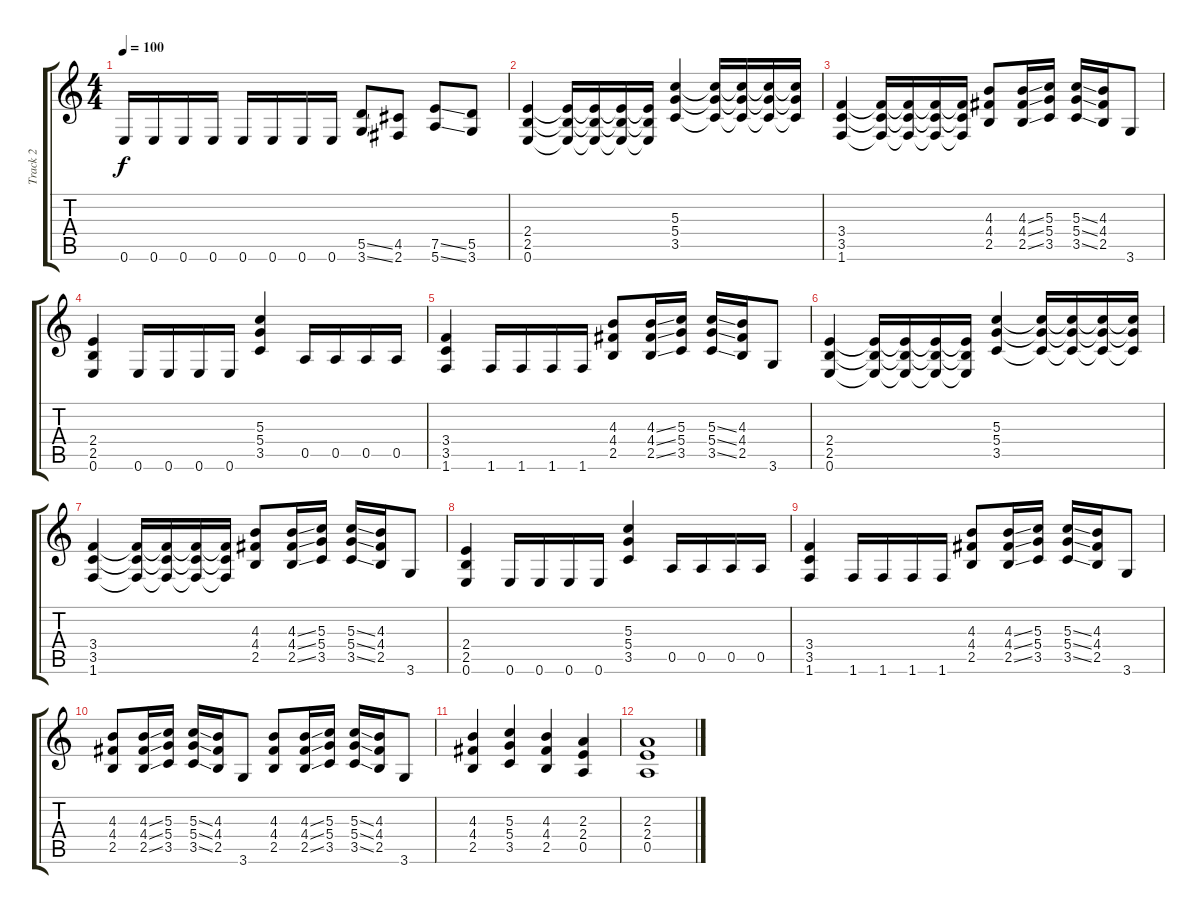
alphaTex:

\track ("Track 2" "Track 2") {instrument overdrivenguitar}
\staff {score tabs}
\tuning (E4 B3 G3 D3 A2 E2) {hide}
\ts (4 4)
\tempo 100
\clef g2
\ks c
0.6.16{dy f} 0.6.16 0.6.16 0.6.16 0.6.16 0.6.16 0.6.16 0.6.16 (5.5{ss} 3.6{ss}).8 (4.5 2.6).8 (7.5{ss} 5.6{ss}).8 (5.5 3.6).8 |
(2.4 2.5 0.6).4 (2.4{t} 2.5{t} 0.6{t}).16 (2.4{t} 2.5{t} 0.6{t}).16 (2.4{t} 2.5{t} 0.6{t}).16 (2.4{t} 2.5{t} 0.6{t}).16 (5.3 5.4 3.5).4 (5.3{t} 5.4{t} 3.5{t}).16 (5.3{t} 5.4{t} 3.5{t}).16 (5.3{t} 5.4{t} 3.5{t}).16 (5.3{t} 5.4{t} 3.5{t}).16 |
(3.4 3.5 1.6).4 (3.4{t} 3.5{t} 1.6{t}).16 (3.4{t} 3.5{t} 1.6{t}).16 (3.4{t} 3.5{t} 1.6{t}).16 (3.4{t} 3.5{t} 1.6{t}).16 (4.3 4.4 2.5).8 (4.3{ss} 4.4{ss} 2.5{ss}).16 (5.3 5.4 3.5).16 (5.3{ss} 5.4{ss} 3.5{ss}).16 (4.3 4.4 2.5).16 3.6.8 |
(2.4 2.5 0.6).4 0.6.16 0.6.16 0.6.16 0.6.16 (5.3 5.4 3.5).4 0.5.16 0.5.16 0.5.16 0.5.16 |
(3.4 3.5 1.6).4 1.6.16 1.6.16 1.6.16 1.6.16 (4.3 4.4 2.5).8 (4.3{ss} 4.4{ss} 2.5{ss}).16 (5.3 5.4 3.5).16 (5.3{ss} 5.4{ss} 3.5{ss}).16 (4.3 4.4 2.5).16 3.6.8 |
(2.4 2.5 0.6).4 (2.4{t} 2.5{t} 0.6{t}).16 (2.4{t} 2.5{t} 0.6{t}).16 (2.4{t} 2.5{t} 0.6{t}).16 (2.4{t} 2.5{t} 0.6{t}).16 (5.3 5.4 3.5).4 (5.3{t} 5.4{t} 3.5{t}).16 (5.3{t} 5.4{t} 3.5{t}).16 (5.3{t} 5.4{t} 3.5{t}).16 (5.3{t} 5.4{t} 3.5{t}).16 |
(3.4 3.5 1.6).4 (3.4{t} 3.5{t} 1.6{t}).16 (3.4{t} 3.5{t} 1.6{t}).16 (3.4{t} 3.5{t} 1.6{t}).16 (3.4{t} 3.5{t} 1.6{t}).16 (4.3 4.4 2.5).8 (4.3{ss} 4.4{ss} 2.5{ss}).16 (5.3 5.4 3.5).16 (5.3{ss} 5.4{ss} 3.5{ss}).16 (4.3 4.4 2.5).16 3.6.8 |
(2.4 2.5 0.6).4 0.6.16 0.6.16 0.6.16 0.6.16 (5.3 5.4 3.5).4 0.5.16 0.5.16 0.5.16 0.5.16 |
(3.4 3.5 1.6).4 1.6.16 1.6.16 1.6.16 1.6.16 (4.3 4.4 2.5).8 (4.3{ss} 4.4{ss} 2.5{ss}).16 (5.3 5.4 3.5).16 (5.3{ss} 5.4{ss} 3.5{ss}).16 (4.3 4.4 2.5).16 3.6.8 |
(4.3 4.4 2.5).8 (4.3{ss} 4.4{ss} 2.5{ss}).16 (5.3 5.4 3.5).16 (5.3{ss} 5.4{ss} 3.5{ss}).16 (4.3 4.4 2.5).16 3.6.8 (4.3 4.4 2.5).8 (4.3{ss} 4.4{ss} 2.5{ss}).16 (5.3 5.4 3.5).16 (5.3{ss} 5.4{ss} 3.5{ss}).16 (4.3 4.4 2.5).16 3.6.8 |
(4.3 4.4 2.5).4 (5.3 5.4 3.5).4 (4.3 4.4 2.5).4 (2.3 2.4 0.5).4 |
(2.3 2.4 0.5).1
